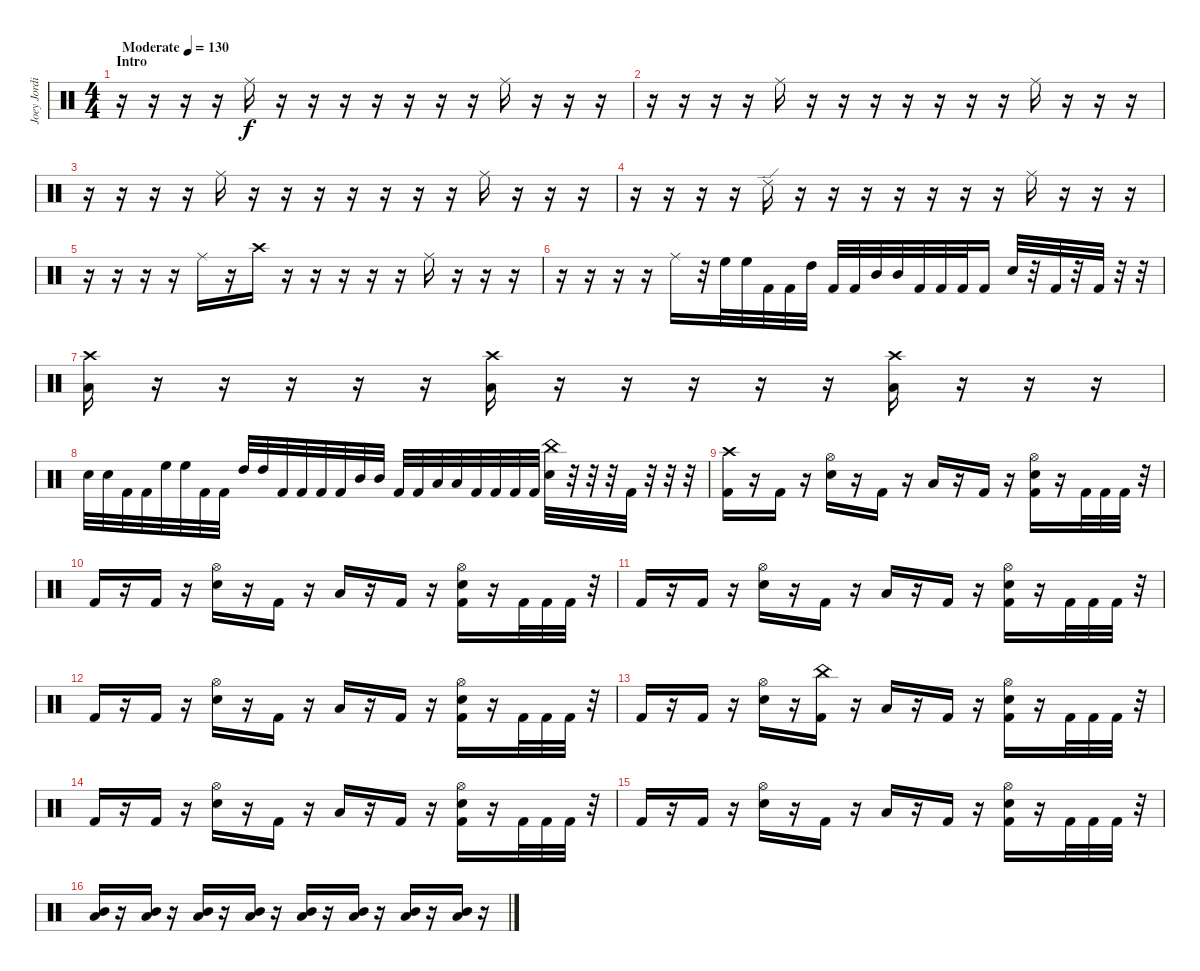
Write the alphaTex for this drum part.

\track ("Joey Jordison" "Joey Jordi") {instrument percussion}
\staff {score}
\articulation defaults
\ts (4 4)
\section ("" "Intro")
\tempo (130 "Moderate")
\clef neutral
\ks c
r.16{dy f} r.16 r.16 r.16 "Ride (middle)".16 r.16 r.16 r.16 r.16 r.16 r.16 r.16 "Ride (middle)".16 r.16 r.16 r.16 |
r.16 r.16 r.16 r.16 "Ride (middle)".16 r.16 r.16 r.16 r.16 r.16 r.16 r.16 "Ride (middle)".16 r.16 r.16 r.16 |
r.16 r.16 r.16 r.16 "Ride (middle)".16 r.16 r.16 r.16 r.16 r.16 r.16 r.16 "Ride (middle)".16 r.16 r.16 r.16 |
r.16 r.16 r.16 r.16 "Ride (edge) 2".16 r.16 r.16 r.16 r.16 r.16 r.16 r.16 "Ride (middle)".16 r.16 r.16 r.16 |
r.16 r.16 r.16 r.16 "Ride (middle)".16 r.16 "Crash high (hit)".16 r.16 r.16 r.16 r.16 r.16 "Ride (middle)".16 r.16 r.16 r.16 |
r.16 r.16 r.16 r.16 "Ride (middle)".16 r.32 "High Floor Tom (hit)".32 "High Floor Tom (hit)".32 "Kick (hit) 2".32 "Kick (hit) 2".32 "High Tom (hit)".32 "Kick (hit) 2".32 "Kick (hit) 2".32 "Mid Tom (hit)".32 "Mid Tom (hit)".32 "Kick (hit) 2".32 "Kick (hit) 2".32 "Kick (hit) 2".32 "Kick (hit) 2".16 "Electric Snare (hit)".32 r.32 "Kick (hit) 2".32 r.32 "Kick (hit) 2".32 r.32 r.32 |
("Crash high (hit)" "Low Tom (hit)").16 r.16 r.16 r.16 r.16 r.16 ("Crash high (hit)" "Low Tom (hit)").16 r.16 r.16 r.16 r.16 r.16 ("Crash high (hit)" "Low Tom (hit)").16 r.16 r.16 r.16 |
"Electric Snare (hit)".32 "Electric Snare (hit)".32 "Kick (hit) 2".32 "Kick (hit) 2".32 "High Floor Tom (hit)".32 "High Floor Tom (hit)".32 "Kick (hit) 2".32 "Kick (hit) 2".32 "High Tom (hit)".32 "High Tom (hit)".32 "Kick (hit) 2".32 "Kick (hit) 2".32 "Kick (hit) 2".32 "Kick (hit) 2".32 "Mid Tom (hit)".32 "Mid Tom (hit)".32 "Kick (hit) 2".32 "Kick (hit) 2".32 "Low Tom (hit)".32 "Low Tom (hit)".32 "Kick (hit) 2".32 "Kick (hit) 2".32 "Kick (hit) 2".32 "Kick (hit) 2".32 ("Electric Snare (hit)" "China (hit)").32 r.32 r.32 r.32 "Kick (hit) 2".32 r.32 r.32 r.32 |
("Crash high (hit)" "Kick (hit) 2").16 r.16 "Kick (hit) 2".16 r.16 ("Electric Snare (hit)" "Hi-Hat (open)").16 r.16 "Kick (hit) 2".16 r.16 "Low Tom (hit)".16 r.16 "Kick (hit) 2".16 r.16 ("Electric Snare (hit)" "Hi-Hat (open)" "Kick (hit) 2").16 r.16 "Kick (hit) 2".32 "Kick (hit) 2".32 "Kick (hit) 2".32 r.32 |
"Kick (hit) 2".16 r.16 "Kick (hit) 2".16 r.16 ("Electric Snare (hit)" "Hi-Hat (open)").16 r.16 "Kick (hit) 2".16 r.16 "Low Tom (hit)".16 r.16 "Kick (hit) 2".16 r.16 ("Electric Snare (hit)" "Hi-Hat (open)" "Kick (hit) 2").16 r.16 "Kick (hit) 2".32 "Kick (hit) 2".32 "Kick (hit) 2".32 r.32 |
"Kick (hit) 2".16 r.16 "Kick (hit) 2".16 r.16 ("Electric Snare (hit)" "Hi-Hat (open)").16 r.16 "Kick (hit) 2".16 r.16 "Low Tom (hit)".16 r.16 "Kick (hit) 2".16 r.16 ("Electric Snare (hit)" "Hi-Hat (open)" "Kick (hit) 2").16 r.16 "Kick (hit) 2".32 "Kick (hit) 2".32 "Kick (hit) 2".32 r.32 |
"Kick (hit) 2".16 r.16 "Kick (hit) 2".16 r.16 ("Electric Snare (hit)" "Hi-Hat (open)").16 r.16 "Kick (hit) 2".16 r.16 "Low Tom (hit)".16 r.16 "Kick (hit) 2".16 r.16 ("Electric Snare (hit)" "Hi-Hat (open)" "Kick (hit) 2").16 r.16 "Kick (hit) 2".32 "Kick (hit) 2".32 "Kick (hit) 2".32 r.32 |
"Kick (hit) 2".16 r.16 "Kick (hit) 2".16 r.16 ("Electric Snare (hit)" "Hi-Hat (open)").16 r.16 ("China (hit)" "Kick (hit) 2").16 r.16 "Low Tom (hit)".16 r.16 "Kick (hit) 2".16 r.16 ("Electric Snare (hit)" "Hi-Hat (open)" "Kick (hit) 2").16 r.16 "Kick (hit) 2".32 "Kick (hit) 2".32 "Kick (hit) 2".32 r.32 |
"Kick (hit) 2".16 r.16 "Kick (hit) 2".16 r.16 ("Electric Snare (hit)" "Hi-Hat (open)").16 r.16 "Kick (hit) 2".16 r.16 "Low Tom (hit)".16 r.16 "Kick (hit) 2".16 r.16 ("Electric Snare (hit)" "Hi-Hat (open)" "Kick (hit) 2").16 r.16 "Kick (hit) 2".32 "Kick (hit) 2".32 "Kick (hit) 2".32 r.32 |
"Kick (hit) 2".16 r.16 "Kick (hit) 2".16 r.16 ("Electric Snare (hit)" "Hi-Hat (open)").16 r.16 "Kick (hit) 2".16 r.16 "Low Tom (hit)".16 r.16 "Kick (hit) 2".16 r.16 ("Electric Snare (hit)" "Hi-Hat (open)" "Kick (hit) 2").16 r.16 "Kick (hit) 2".32 "Kick (hit) 2".32 "Kick (hit) 2".32 r.32 |
("Low Tom (hit)" "Mid Tom (hit)").16 r.16 ("Low Tom (hit)" "Mid Tom (hit)").16 r.16 ("Low Tom (hit)" "Mid Tom (hit)").16 r.16 ("Low Tom (hit)" "Mid Tom (hit)").16 r.16 ("Low Tom (hit)" "Mid Tom (hit)").16 r.16 ("Low Tom (hit)" "Mid Tom (hit)").16 r.16 ("Low Tom (hit)" "Mid Tom (hit)").16 r.16 ("Low Tom (hit)" "Mid Tom (hit)").16 r.16
